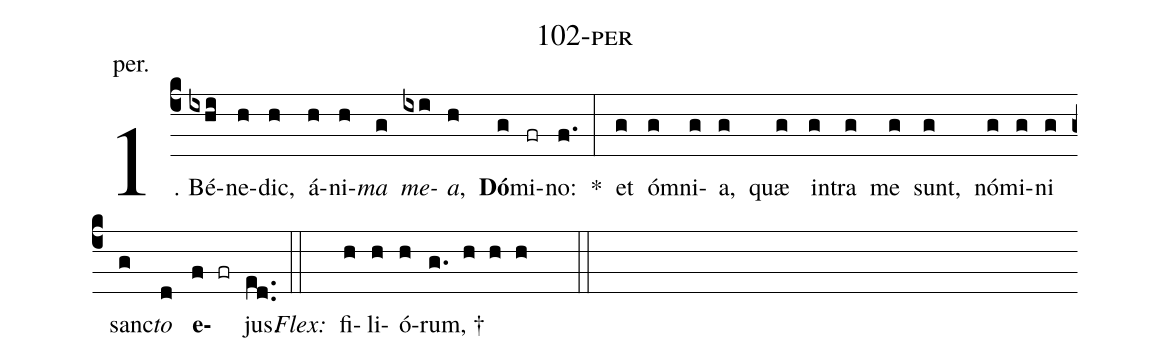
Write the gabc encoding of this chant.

name: 102-per;
annotation: per.;
%%
(c4)1. Bé(ixhi)ne(h)dic,(h) á(h)ni(h)<i>ma</i>(g) <i>me</i>(ixi)<i>a</i>,(h) <b>Dó</b>(g)mi(fr)no:(f.) *(:) et(g) óm(g)ni(g)a,(g) quæ(g) in(g)tra(g) me(g) sunt,(g) nó(g)mi(g)ni(g) sanc(g)<i>to</i>(d) <b>e</b>(f fr)jus.(ed..) (::)
<i>Flex:</i>()  fi(h)li(h)ó(h)rum, †(g. h h h  ::)
